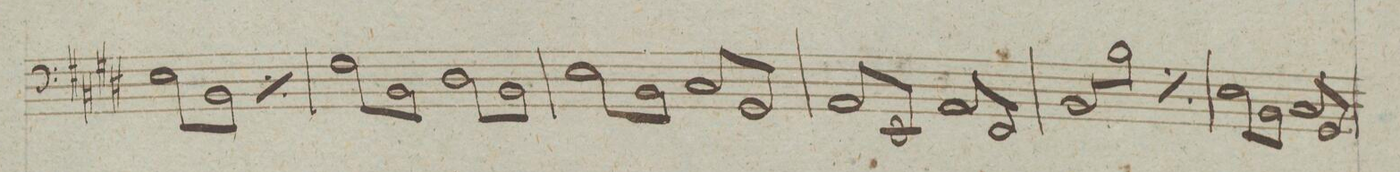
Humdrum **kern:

**kern	**dynam
*I"Baſso	*
*clefF4	*
*k[f#c#g#d#]	*
*met(c|)	*
*M2/2	*
8E\L	.
8BB\	.
8E\	.
8BB\J	.
*rep	*
8E\L	.
8BB\	.
8E\	.
8BB\J	.
*Xrep	*
=96	=96
8F#\L	.
8BB\	.
8F#\	.
8BB\J	.
8D#\L	.
8BB\	.
8D#\	.
8BB\J	.
=97	=97
8E\L	.
8BB\	.
8E\	.
8BB\J	.
8C#/L	.
8GG#/	.
8C#/	.
8GG#/J	.
=98	=98
8AA/L	.
8EE/	.
8AA/	.
8EE/J	.
8AA/L	.
8FF#/	.
8AA/	.
8FF#/J	.
=99	=99
8BB/L	.
8B/	.
8BB\	.
8B\J	.
*rep	*
8BB/L	.
8B/	.
8BB\	.
8B\J	.
*Xrep	*
=100	=100
8E\L	.
8BB\	.
8E\	.
8BB\J	.
8C#/L	.
8GG#/	.
8C#/	.
8GG#/J	.
=101	=101
*-	*-
